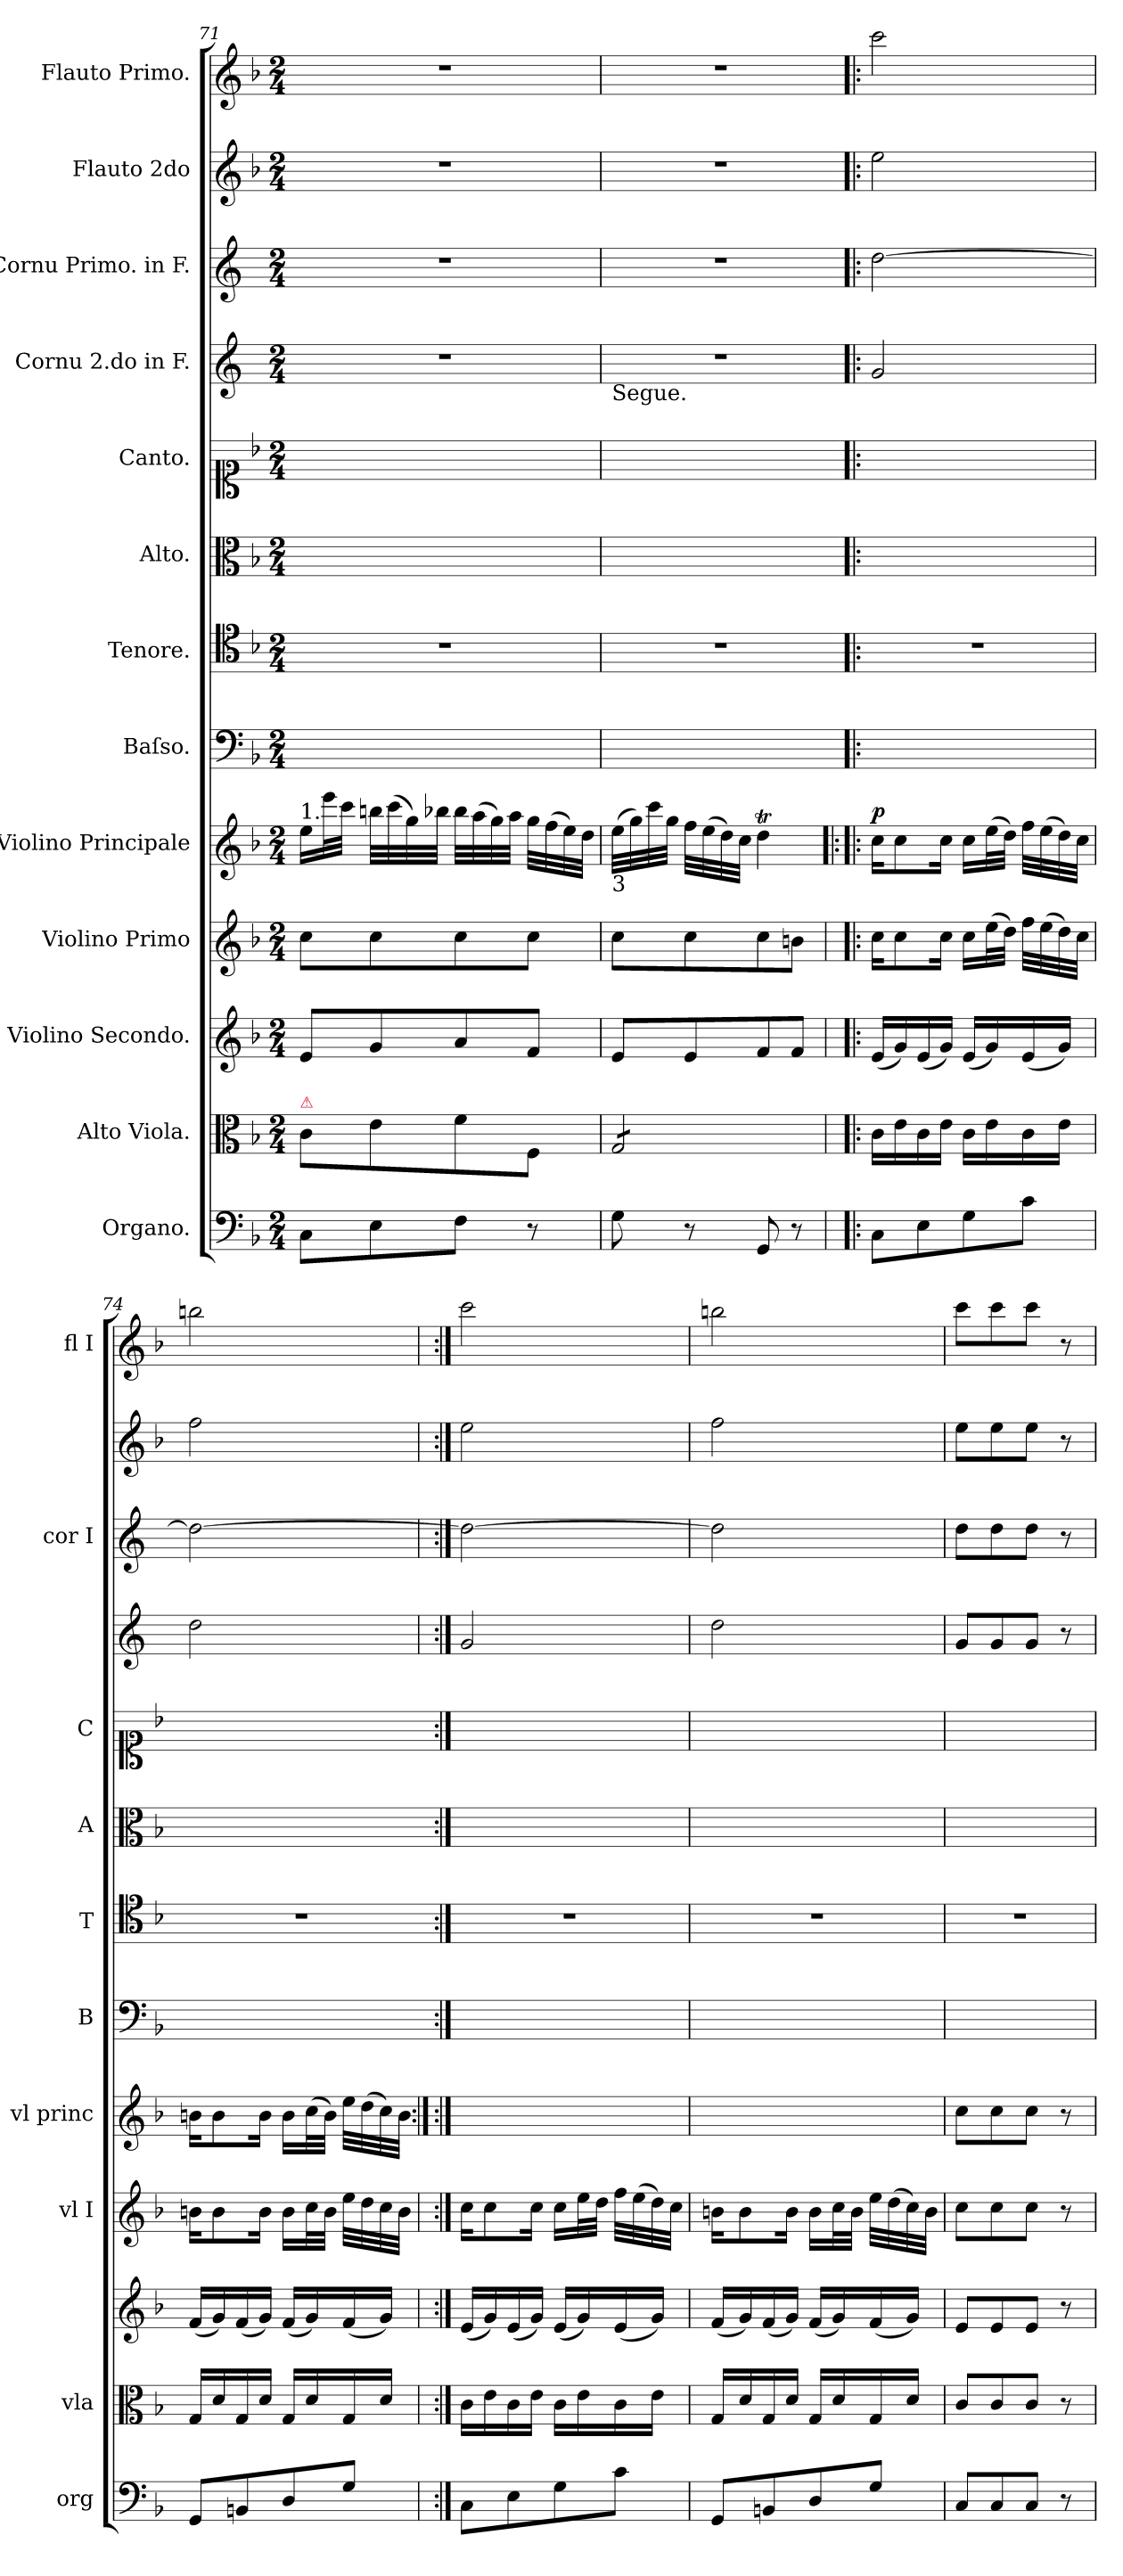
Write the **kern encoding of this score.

**kern	**kern	**kern	**kern	**kern	**dynam	**kern	**kern	**kern	**kern	**kern	**kern	**kern	**kern
*part13	*part12	*part11	*part10	*part9	*part9	*part8	*part7	*part6	*part5	*part4	*part3	*part2	*part1
*staff13	*staff12	*staff11	*staff10	*staff9	*staff9	*staff8	*staff7	*staff6	*staff5	*staff4	*staff3	*staff2	*staff1
*I"Organo.	*I"Alto Viola.	*I"Violino Secondo.	*I"Violino Primo	*I"Violino Principale	*	*I"Baſso.	*I"Tenore.	*I"Alto.	*I"Canto.	*I"Cornu 2.do in F.	*I"Cornu Primo. in F.	*I"Flauto 2do	*I"Flauto Primo.
*I'org	*I'vla	*	*I'vl I	*I'vl princ	*	*I'B	*I'T	*I'A	*I'C	*	*I'cor I	*	*I'fl I
*clefF4	*clefC3	*clefG2	*clefG2	*clefG2	*	*clefF4	*clefC4	*clefC3	*clefC1	*clefG2	*clefG2	*clefG2	*clefG2
*	*	*	*	*	*	*	*	*	*	*ITrd4c7	*ITrd4c7	*	*
*k[b-]	*k[b-]	*k[b-]	*k[b-]	*k[b-]	*	*k[b-]	*k[b-]	*k[b-]	*k[b-]	*k[b-]	*k[b-]	*k[b-]	*k[b-]
*F:	*F:	*F:	*F:	*F:	*	*F:	*F:	*F:	*F:	*F:	*F:	*F:	*F:
*M2/4	*M2/4	*M2/4	*M2/4	*M2/4	*	*M2/4	*M2/4	*M2/4	*M2/4	*M2/4	*M2/4	*M2/4	*M2/4
=71	=71	=71	=71	=71	=71	=71	=71	=71	=71	=71	=71	=71	=71
!	!	!	!	!LO:TX:a:t=1.	!	!	!	!	!	!	!	!	!
!	!LO:TX:a:color=crimson:t=⚠	!	!	!	!	!	!	!	!	!	!	!	!
8C\L	8c\L	8e/L	8cc\L	16ee\LL	.	2ryy	2r	2ryy	2ryy	2r	2r	2r	2r
.	.	.	.	32eee\L	.	.	.	.	.	.	.	.	.
.	.	.	.	32ccc\JJJ	.	.	.	.	.	.	.	.	.
8E\	8e\	8g/	8cc\	32bbn\LLL	.	.	.	.	.	.	.	.	.
.	.	.	.	(32ccc\	.	.	.	.	.	.	.	.	.
.	.	.	.	32gg\)	.	.	.	.	.	.	.	.	.
.	.	.	.	32bb-X\JJJ	.	.	.	.	.	.	.	.	.
8F\J	8f\	8a/	8cc\	32bb-\LLL	.	.	.	.	.	.	.	.	.
.	.	.	.	(32aa\	.	.	.	.	.	.	.	.	.
.	.	.	.	32gg\)	.	.	.	.	.	.	.	.	.
.	.	.	.	32aa\JJJ	.	.	.	.	.	.	.	.	.
8r	8F/J	8f/J	8cc\J	32gg\LLL	.	.	.	.	.	.	.	.	.
.	.	.	.	(32ff\	.	.	.	.	.	.	.	.	.
.	.	.	.	32ee\)	.	.	.	.	.	.	.	.	.
.	.	.	.	32dd\JJJ	.	.	.	.	.	.	.	.	.
=72	=72	=72	=72	=72	=72	=72	=72	=72	=72	=72	=72	=72	=72
!	!	!	!	!	!	!	!	!	!	!LO:TX:b:t=Segue.	!	!	!
!	!	!	!	!LO:TX:b:t=3	!	!	!	!	!	!	!	!	!
*	*tremolo	*	*	*	*	*	*	*	*	*	*	*	*
8G\	8G/L	8e/L	8cc\L	(32ee\LLL	.	2ryy	2r	2ryy	2ryy	2r	2r	2r	2r
.	.	.	.	32gg\)	.	.	.	.	.	.	.	.	.
.	.	.	.	32ccc\	.	.	.	.	.	.	.	.	.
.	.	.	.	32gg\JJJ	.	.	.	.	.	.	.	.	.
8r	8G/	8e/	8cc\	32ff\LLL	.	.	.	.	.	.	.	.	.
.	.	.	.	(32ee\	.	.	.	.	.	.	.	.	.
.	.	.	.	32dd\)	.	.	.	.	.	.	.	.	.
.	.	.	.	32cc\JJJ	.	.	.	.	.	.	.	.	.
8GG/	8G/	8f/	8cc\	4ddT\	.	.	.	.	.	.	.	.	.
8r	8G/J	8f/J	8bn\J	.	.	.	.	.	.	.	.	.	.
*	*Xtremolo	*	*	*	*	*	*	*	*	*	*	*	*
=73	=73	=73	=73	=73!|:	=73	=73	=73	=73	=73	=73	=73	=73	=73
!	!	!	!	!	!LO:DY:a	!	!	!	!	!	!	!	!
8C\L	16c\LL	(16e/LL	16cc\KL	16cc\KL	p	2ryy	2r	2ryy	2ryy	2c/	[2g\	2ee\	2ccc\
.	16e\	16g/)	8cc\	8cc\	.	.	.	.	.	.	.	.	.
8E\	16c\	(16e/	.	.	.	.	.	.	.	.	.	.	.
.	16e\JJ	16g/JJ)	16cc\Jk	16cc\Jk	.	.	.	.	.	.	.	.	.
8G\	16c\LL	(16e/LL	16cc\LL	16cc\LL	.	.	.	.	.	.	.	.	.
.	16e\	16g/)	(32ee\L	(32ee\L	.	.	.	.	.	.	.	.	.
.	.	.	32dd\JJJ)	32dd\JJJ)	.	.	.	.	.	.	.	.	.
8c\J	16c\	(16e/	32ff\LLL	32ff\LLL	.	.	.	.	.	.	.	.	.
.	.	.	(32ee\	(32ee\	.	.	.	.	.	.	.	.	.
.	16e\JJ	16g/JJ)	32dd\)	32dd\)	.	.	.	.	.	.	.	.	.
.	.	.	32cc\JJJ	32cc\JJJ	.	.	.	.	.	.	.	.	.
=74	=74	=74	=74	=74	=74	=74	=74	=74	=74	=74	=74	=74	=74
8GG/L	16G/LL	(16f/LL	16bn\KL	16bn\KL	.	2ryy	2r	2ryy	2ryy	2g\	2g\_	2ff\	2bbn\
.	16d/	16g/)	8b\	8b\	.	.	.	.	.	.	.	.	.
8BBn/	16G/	(16f/	.	.	.	.	.	.	.	.	.	.	.
.	16d/JJ	16g/JJ)	16b\Jk	16b\Jk	.	.	.	.	.	.	.	.	.
8D/	16G/LL	(16f/LL	16b\LL	16b\LL	.	.	.	.	.	.	.	.	.
.	16d/	16g/)	32cc\L	(32cc\L	.	.	.	.	.	.	.	.	.
.	.	.	32b\JJJ	32b\JJJ)	.	.	.	.	.	.	.	.	.
8G/J	16G/	(16f/	32ee\LLL	32ee\LLL	.	.	.	.	.	.	.	.	.
.	.	.	32dd\	(32dd\	.	.	.	.	.	.	.	.	.
.	16d/JJ	16g/JJ)	32cc\	32cc\)	.	.	.	.	.	.	.	.	.
.	.	.	32b\JJJ	32b\JJJ	.	.	.	.	.	.	.	.	.
=75	=75	=75	=75	=75:|!	=75	=75	=75	=75	=75	=75	=75	=75	=75
8C\L	16c\LL	(16e/LL	16cc\KL	16cc\KLyy	.	2ryy	2r	2ryy	2ryy	2c/	2g\_	2ee\	2ccc\
.	16e\	16g/)	8cc\	8cc\yy	.	.	.	.	.	.	.	.	.
8E\	16c\	(16e/	.	.	.	.	.	.	.	.	.	.	.
.	16e\JJ	16g/JJ)	16cc\Jk	16cc\Jkyy	.	.	.	.	.	.	.	.	.
8G\	16c\LL	(16e/LL	16cc\LL	16cc\LLyy	.	.	.	.	.	.	.	.	.
.	16e\	16g/)	32ee\L	(32ee\Lyy	.	.	.	.	.	.	.	.	.
.	.	.	32dd\JJJ	32dd\JJJyy)	.	.	.	.	.	.	.	.	.
8c\J	16c\	(16e/	32ff\LLL	32ff\LLLyy	.	.	.	.	.	.	.	.	.
.	.	.	(32ee\	(32ee\yy	.	.	.	.	.	.	.	.	.
.	16e\JJ	16g/JJ)	32dd\)	32dd\yy)	.	.	.	.	.	.	.	.	.
.	.	.	32cc\JJJ	[32cc\JJJyy	.	.	.	.	.	.	.	.	.
=76	=76	=76	=76	=76	=76	=76	=76	=76	=76	=76	=76	=76	=76
8GG/L	16G/LL	(16f/LL	16bn\KL	16bn\KLyy]	.	2ryy	2r	2ryy	2ryy	2g\	2g\]	2ff\	2bbn\
.	16d/	16g/)	8b\	8b\yy	.	.	.	.	.	.	.	.	.
8BBn/	16G/	(16f/	.	.	.	.	.	.	.	.	.	.	.
.	16d/JJ	16g/JJ)	16b\Jk	16b\Jkyy	.	.	.	.	.	.	.	.	.
8D/	16G/LL	(16f/LL	16b\LL	16b\LLyy	.	.	.	.	.	.	.	.	.
.	16d/	16g/)	32cc\L	(32cc\Lyy	.	.	.	.	.	.	.	.	.
.	.	.	32b\JJJ	32b\JJJyy)	.	.	.	.	.	.	.	.	.
8G/J	16G/	(16f/	32ee\LLL	32ee\LLLyy	.	.	.	.	.	.	.	.	.
.	.	.	(32dd\	(32dd\yy	.	.	.	.	.	.	.	.	.
.	16d/JJ	16g/JJ)	32cc\)	32cc\yy)	.	.	.	.	.	.	.	.	.
.	.	.	32b\JJJ	32b\JJJyy	.	.	.	.	.	.	.	.	.
=77	=77	=77	=77	=77	=77	=77	=77	=77	=77	=77	=77	=77	=77
8C/L	8c/L	8e/L	8cc\L	8cc\L	.	2ryy	2r	2ryy	2ryy	8c/L	8g\L	8ee\L	8ccc\L
8C/	8c/	8e/	8cc\	8cc\	.	.	.	.	.	8c/	8g\	8ee\	8ccc\
8C/J	8c/J	8e/J	8cc\J	8cc\J	.	.	.	.	.	8c/J	8g\J	8ee\J	8ccc\J
8r	8r	8r	8r	8r	.	.	.	.	.	8r	8r	8r	8r
=	=	=	=	=	=	=	=	=	=	=	=	=	=
*-	*-	*-	*-	*-	*-	*-	*-	*-	*-	*-	*-	*-	*-
